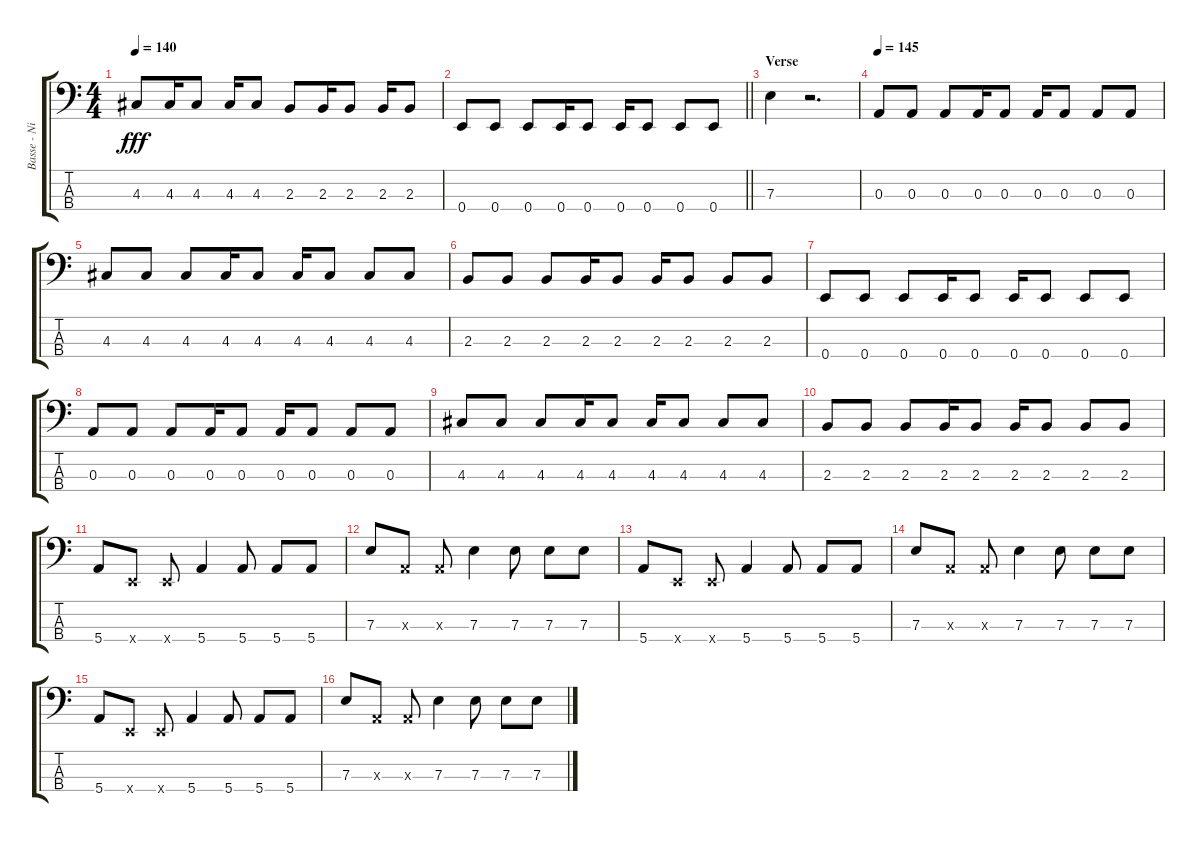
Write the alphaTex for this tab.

\track ("Basse - Nikola" "Basse - Ni") {instrument electricbasspick}
\staff {score tabs}
\tuning (G2 D2 A1 E1) {hide}
\ts (4 4)
\tempo 140
\clef f4
\ks c
4.3.8{dy fff} 4.3.16 4.3.8 4.3.16 4.3.8 2.3.8 2.3.16 2.3.8 2.3.16 2.3.8 |
\barLineRight lightlight
0.4.8 0.4.8 0.4.8 0.4.16 0.4.8 0.4.16 0.4.8 0.4.8 0.4.8 |
\section ("" "Verse")
7.3.4 r.2{d} |
\tempo 145
0.3.8 0.3.8 0.3.8 0.3.16 0.3.8 0.3.16 0.3.8 0.3.8 0.3.8 |
4.3.8 4.3.8 4.3.8 4.3.16 4.3.8 4.3.16 4.3.8 4.3.8 4.3.8 |
2.3.8 2.3.8 2.3.8 2.3.16 2.3.8 2.3.16 2.3.8 2.3.8 2.3.8 |
0.4.8 0.4.8 0.4.8 0.4.16 0.4.8 0.4.16 0.4.8 0.4.8 0.4.8 |
0.3.8 0.3.8 0.3.8 0.3.16 0.3.8 0.3.16 0.3.8 0.3.8 0.3.8 |
4.3.8 4.3.8 4.3.8 4.3.16 4.3.8 4.3.16 4.3.8 4.3.8 4.3.8 |
2.3.8 2.3.8 2.3.8 2.3.16 2.3.8 2.3.16 2.3.8 2.3.8 2.3.8 |
5.4.8 0.4{x}.8 0.4{x}.8 5.4.4 5.4.8 5.4.8 5.4.8 |
7.3.8 0.3{x}.8 0.3{x}.8 7.3.4 7.3.8 7.3.8 7.3.8 |
5.4.8 0.4{x}.8 0.4{x}.8 5.4.4 5.4.8 5.4.8 5.4.8 |
7.3.8 0.3{x}.8 0.3{x}.8 7.3.4 7.3.8 7.3.8 7.3.8 |
5.4.8 0.4{x}.8 0.4{x}.8 5.4.4 5.4.8 5.4.8 5.4.8 |
7.3.8 0.3{x}.8 0.3{x}.8 7.3.4 7.3.8 7.3.8 7.3.8
